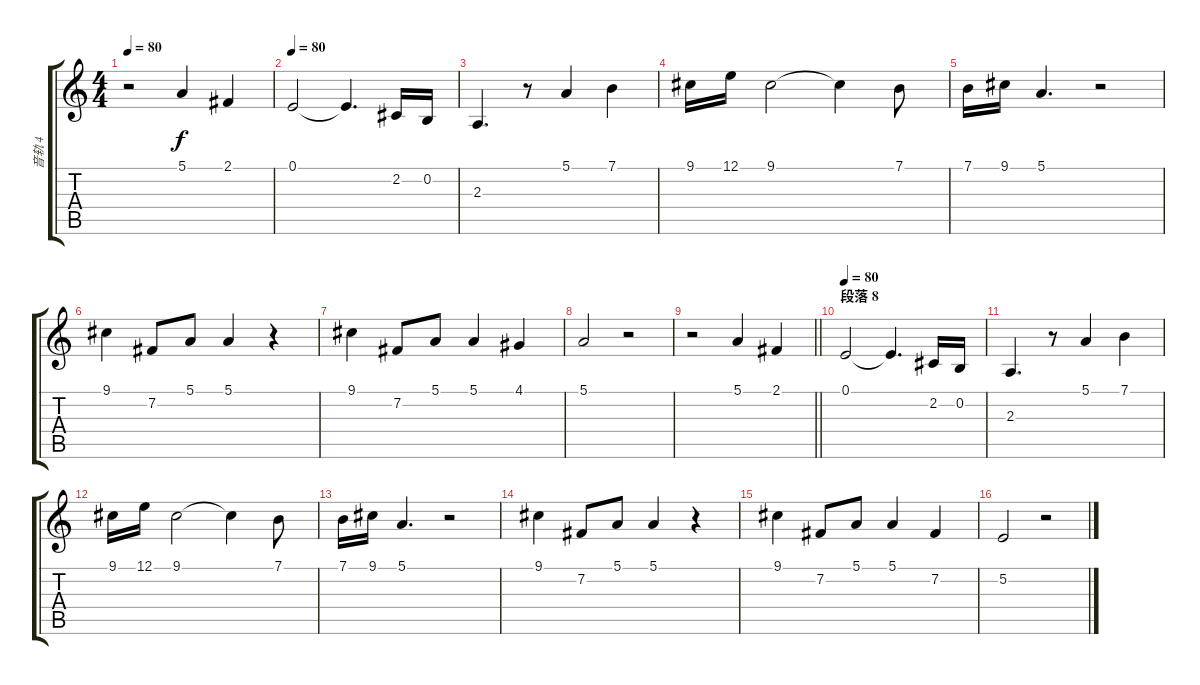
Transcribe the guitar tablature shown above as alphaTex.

\track ("音轨 4" "音轨 4") {instrument altosax}
\staff {score tabs}
\tuning (E4 B3 G3 D3 A2 E2) {hide}
\ts (4 4)
\tempo 80
\clef g2
\ks c
r.2{dy f} 5.1.4 2.1.4 |
\tempo 80
0.1.2 0.1{t}.4{d} 2.2.16 0.2.16 |
2.3.4{d} r.8 5.1.4 7.1.4 |
9.1.16 12.1.16 9.1.2 9.1{t}.4 7.1.8 |
7.1.16 9.1.16 5.1.4{d} r.2 |
9.1.4 7.2.8 5.1.8 5.1.4 r.4 |
9.1.4 7.2.8 5.1.8 5.1.4 4.1.4 |
5.1.2 r.2 |
\barLineRight lightlight
r.2 5.1.4 2.1.4 |
\section ("" "段落 8")
\tempo 80
0.1.2 0.1{t}.4{d} 2.2.16 0.2.16 |
2.3.4{d} r.8 5.1.4 7.1.4 |
9.1.16 12.1.16 9.1.2 9.1{t}.4 7.1.8 |
7.1.16 9.1.16 5.1.4{d} r.2 |
9.1.4 7.2.8 5.1.8 5.1.4 r.4 |
9.1.4 7.2.8 5.1.8 5.1.4 7.2.4 |
5.2.2 r.2
